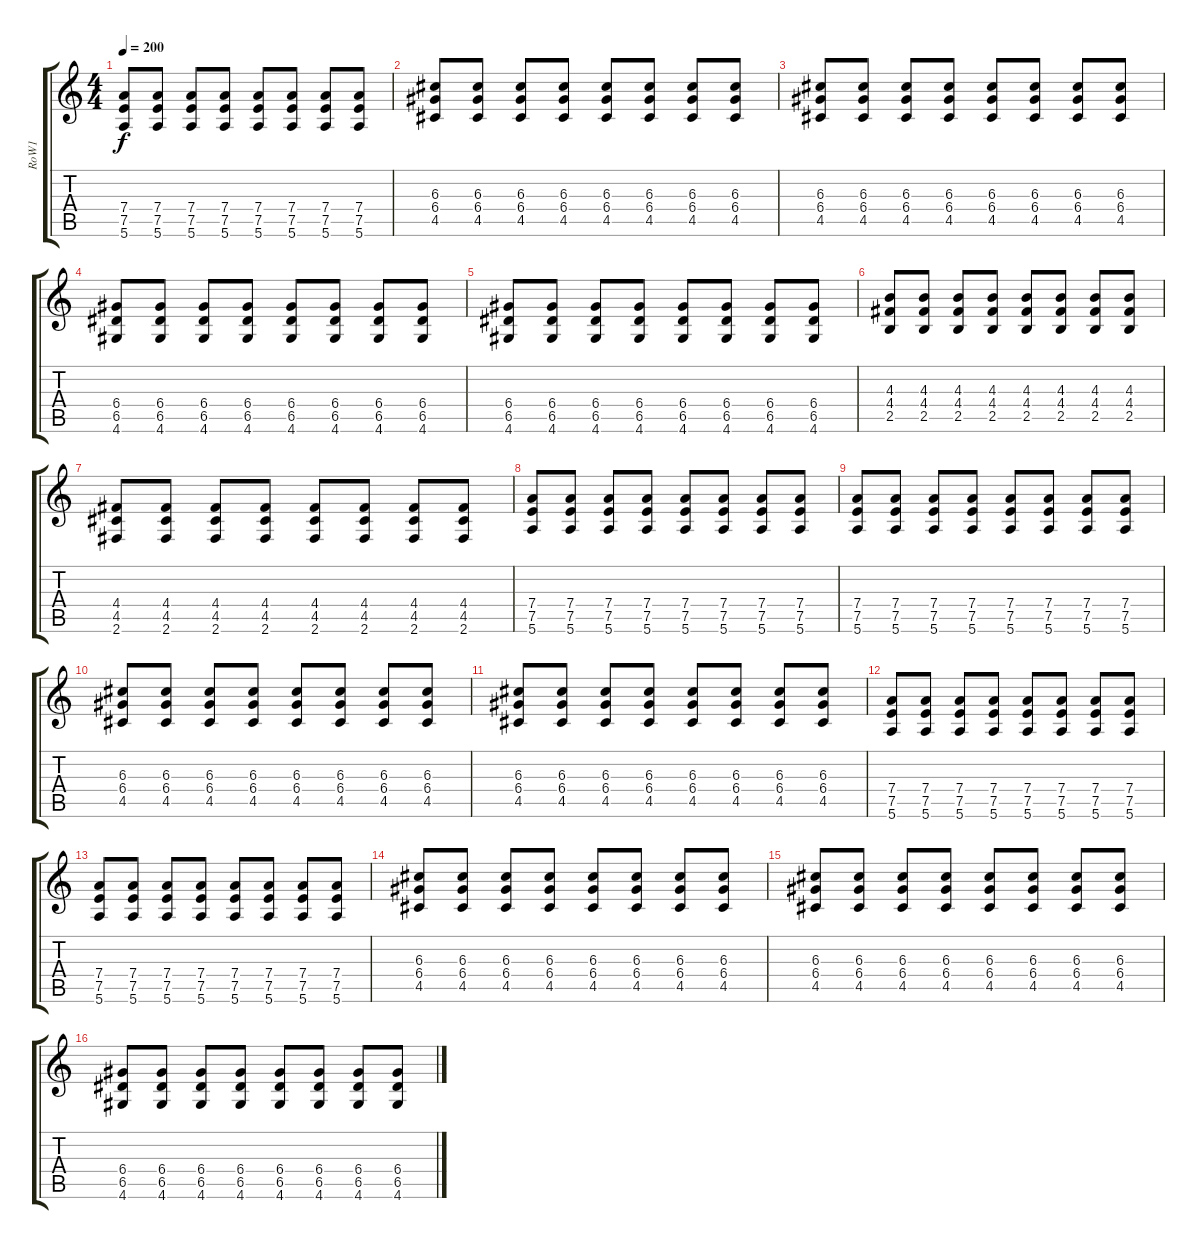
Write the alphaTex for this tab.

\track ("RoW1" "RoW1") {instrument overdrivenguitar}
\staff {score tabs}
\tuning (E4 B3 G3 D3 A2 E2) {hide}
\ts (4 4)
\tempo 200
\clef g2
\ks c
(7.4 7.5 5.6).8{dy f} (7.4 7.5 5.6).8 (7.4 7.5 5.6).8 (7.4 7.5 5.6).8 (7.4 7.5 5.6).8 (7.4 7.5 5.6).8 (7.4 7.5 5.6).8 (7.4 7.5 5.6).8 |
(6.3 6.4 4.5).8 (6.3 6.4 4.5).8 (6.3 6.4 4.5).8 (6.3 6.4 4.5).8 (6.3 6.4 4.5).8 (6.3 6.4 4.5).8 (6.3 6.4 4.5).8 (6.3 6.4 4.5).8 |
(6.3 6.4 4.5).8 (6.3 6.4 4.5).8 (6.3 6.4 4.5).8 (6.3 6.4 4.5).8 (6.3 6.4 4.5).8 (6.3 6.4 4.5).8 (6.3 6.4 4.5).8 (6.3 6.4 4.5).8 |
(6.4 6.5 4.6).8 (6.4 6.5 4.6).8 (6.4 6.5 4.6).8 (6.4 6.5 4.6).8 (6.4 6.5 4.6).8 (6.4 6.5 4.6).8 (6.4 6.5 4.6).8 (6.4 6.5 4.6).8 |
(6.4 6.5 4.6).8 (6.4 6.5 4.6).8 (6.4 6.5 4.6).8 (6.4 6.5 4.6).8 (6.4 6.5 4.6).8 (6.4 6.5 4.6).8 (6.4 6.5 4.6).8 (6.4 6.5 4.6).8 |
(4.3 4.4 2.5).8 (4.3 4.4 2.5).8 (4.3 4.4 2.5).8 (4.3 4.4 2.5).8 (4.3 4.4 2.5).8 (4.3 4.4 2.5).8 (4.3 4.4 2.5).8 (4.3 4.4 2.5).8 |
(4.4 4.5 2.6).8 (4.4 4.5 2.6).8 (4.4 4.5 2.6).8 (4.4 4.5 2.6).8 (4.4 4.5 2.6).8 (4.4 4.5 2.6).8 (4.4 4.5 2.6).8 (4.4 4.5 2.6).8 |
(7.4 7.5 5.6).8 (7.4 7.5 5.6).8 (7.4 7.5 5.6).8 (7.4 7.5 5.6).8 (7.4 7.5 5.6).8 (7.4 7.5 5.6).8 (7.4 7.5 5.6).8 (7.4 7.5 5.6).8 |
(7.4 7.5 5.6).8 (7.4 7.5 5.6).8 (7.4 7.5 5.6).8 (7.4 7.5 5.6).8 (7.4 7.5 5.6).8 (7.4 7.5 5.6).8 (7.4 7.5 5.6).8 (7.4 7.5 5.6).8 |
(6.3 6.4 4.5).8 (6.3 6.4 4.5).8 (6.3 6.4 4.5).8 (6.3 6.4 4.5).8 (6.3 6.4 4.5).8 (6.3 6.4 4.5).8 (6.3 6.4 4.5).8 (6.3 6.4 4.5).8 |
(6.3 6.4 4.5).8 (6.3 6.4 4.5).8 (6.3 6.4 4.5).8 (6.3 6.4 4.5).8 (6.3 6.4 4.5).8 (6.3 6.4 4.5).8 (6.3 6.4 4.5).8 (6.3 6.4 4.5).8 |
(7.4 7.5 5.6).8 (7.4 7.5 5.6).8 (7.4 7.5 5.6).8 (7.4 7.5 5.6).8 (7.4 7.5 5.6).8 (7.4 7.5 5.6).8 (7.4 7.5 5.6).8 (7.4 7.5 5.6).8 |
(7.4 7.5 5.6).8 (7.4 7.5 5.6).8 (7.4 7.5 5.6).8 (7.4 7.5 5.6).8 (7.4 7.5 5.6).8 (7.4 7.5 5.6).8 (7.4 7.5 5.6).8 (7.4 7.5 5.6).8 |
(6.3 6.4 4.5).8 (6.3 6.4 4.5).8 (6.3 6.4 4.5).8 (6.3 6.4 4.5).8 (6.3 6.4 4.5).8 (6.3 6.4 4.5).8 (6.3 6.4 4.5).8 (6.3 6.4 4.5).8 |
(6.3 6.4 4.5).8 (6.3 6.4 4.5).8 (6.3 6.4 4.5).8 (6.3 6.4 4.5).8 (6.3 6.4 4.5).8 (6.3 6.4 4.5).8 (6.3 6.4 4.5).8 (6.3 6.4 4.5).8 |
(6.4 6.5 4.6).8 (6.4 6.5 4.6).8 (6.4 6.5 4.6).8 (6.4 6.5 4.6).8 (6.4 6.5 4.6).8 (6.4 6.5 4.6).8 (6.4 6.5 4.6).8 (6.4 6.5 4.6).8
